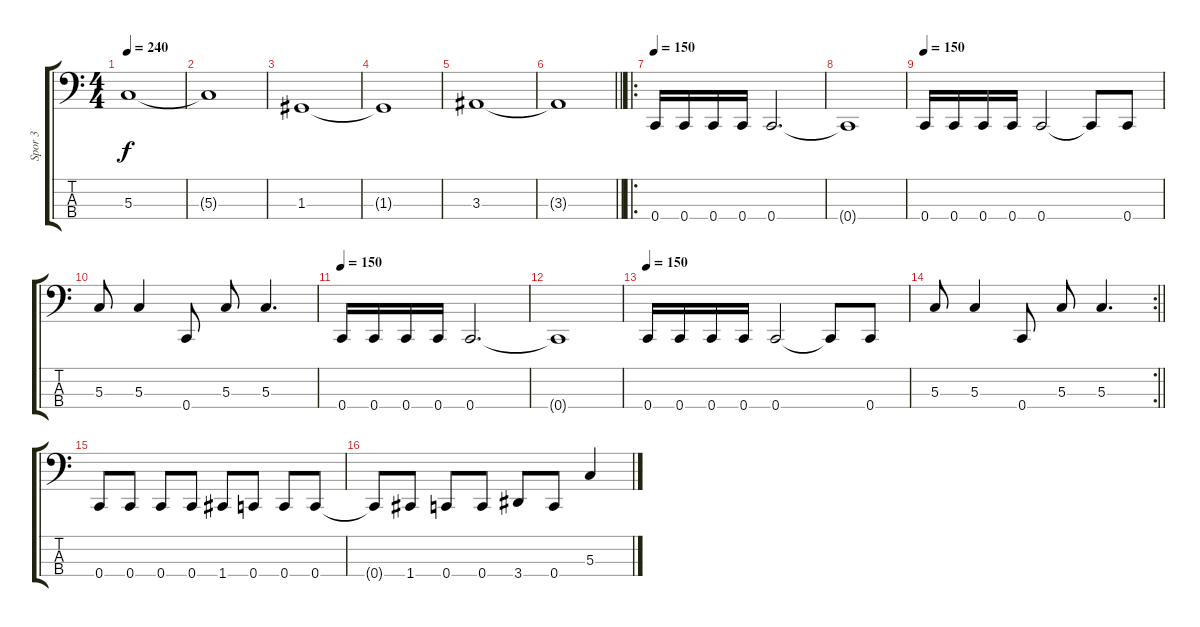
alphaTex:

\track ("Spor 3" "Spor 3") {instrument electricbassfinger}
\staff {score tabs}
\tuning (F2 C2 G1 C1) {hide}
\ts (4 4)
\tempo 240
\clef f4
\ks c
5.3.1{dy f} |
5.3{t}.1 |
1.3.1 |
1.3{t}.1 |
3.3.1 |
\barLineRight lightlight
3.3{t}.1 |
\ro
\section ("" "")
\tempo 150
0.4.16 0.4.16 0.4.16 0.4.16 0.4.2{d} |
0.4{t}.1 |
\tempo 150
0.4.16 0.4.16 0.4.16 0.4.16 0.4.2 0.4{t}.8 0.4.8 |
5.3.8 5.3.4 0.4.8 5.3.8 5.3.4{d} |
\tempo 150
0.4.16 0.4.16 0.4.16 0.4.16 0.4.2{d} |
0.4{t}.1 |
\tempo 150
0.4.16 0.4.16 0.4.16 0.4.16 0.4.2 0.4{t}.8 0.4.8 |
\rc 2
\barLineRight lightlight
5.3.8 5.3.4 0.4.8 5.3.8 5.3.4{d} |
\section ("" "")
0.4.8 0.4.8 0.4.8 0.4.8 1.4.8 0.4.8 0.4.8 0.4.8 |
0.4{t}.8 1.4.8 0.4.8 0.4.8 3.4.8 0.4.8 5.3.4
